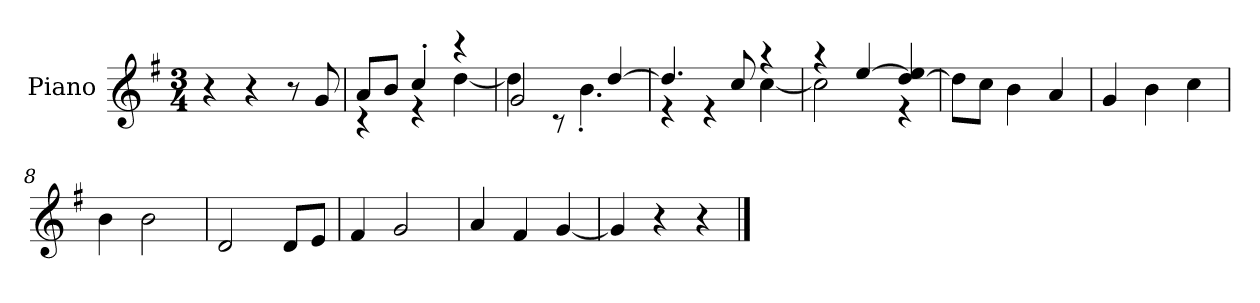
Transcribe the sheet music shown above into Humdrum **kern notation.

**kern
*part1
*staff1
*I"Piano
*I'P-no
*clefG2
*k[f#]
*M3/4
*MM179
=1
4r
4r
8r
8g/
=2
*^
8a/L	4r
8b/J	.
4cc'/	4r
4r	[4dd\
=3	=3
2g/	4dd\]
.	8r
.	4.b'\
[4dd/	.
=4	=4
4.dd/]	4r
.	4r
8cc/	.
4r	[4cc\
=5	=5
4r	2cc\]
[4ee/	.
[4dd/ 4ee/]	4r
*v	*v
=6
8dd\L]
8cc\J
4b\
4a/
=7
4g/
4b\
4cc\
=8
4b\
2b\
=9
2d/
8d/L
8e/J
!!LO:LB:g=z
=10
4f#/
2g/
=11
4a/
4f#/
[4g/
=12
4g/]
4r
4r
==
*-
